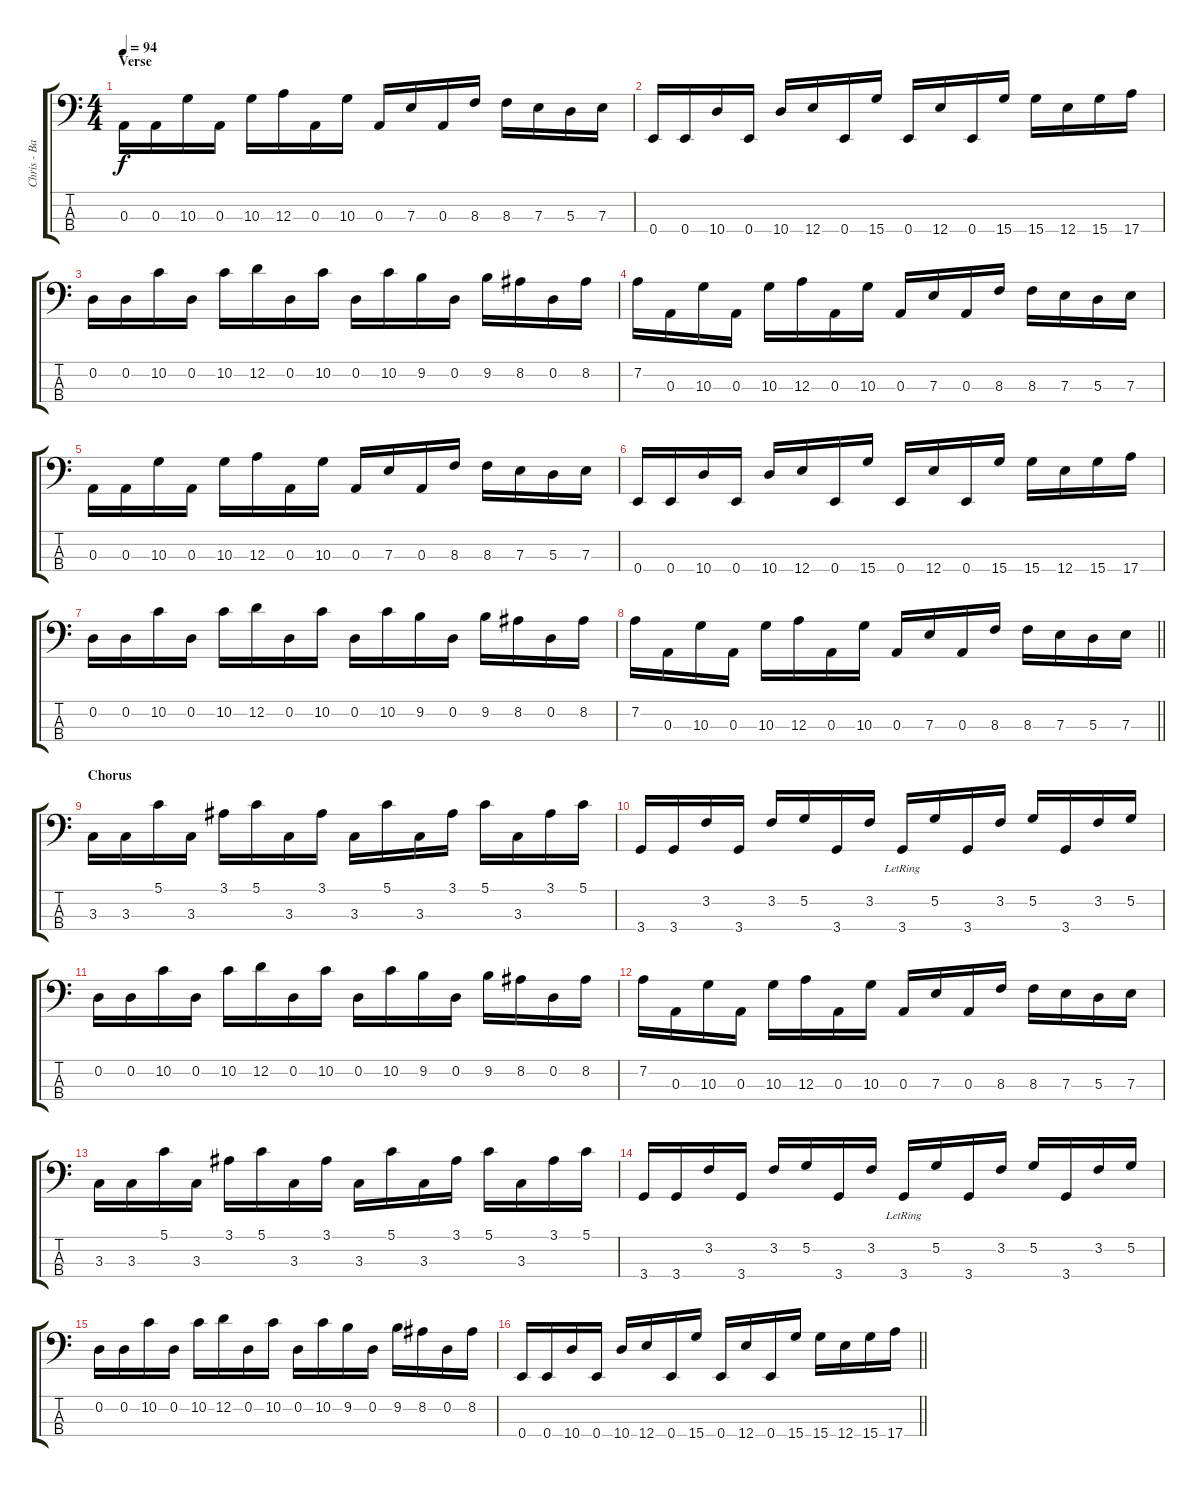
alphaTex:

\track ("Chris - Bass" "Chris - Ba") {instrument electricbassfinger}
\staff {score tabs}
\tuning (G2 D2 A1 E1) {hide}
\ts (4 4)
\section ("" "Verse")
\tempo 94
\clef f4
\ks c
0.3.16{dy f} 0.3.16 10.3.16 0.3.16 10.3.16 12.3.16 0.3.16 10.3.16 0.3.16 7.3.16 0.3.16 8.3.16 8.3.16 7.3.16 5.3.16 7.3.16 |
0.4.16 0.4.16 10.4.16 0.4.16 10.4.16 12.4.16 0.4.16 15.4.16 0.4.16 12.4.16 0.4.16 15.4.16 15.4.16 12.4.16 15.4.16 17.4.16 |
0.2.16 0.2.16 10.2.16 0.2.16 10.2.16 12.2.16 0.2.16 10.2.16 0.2.16 10.2.16 9.2.16 0.2.16 9.2.16 8.2.16 0.2.16 8.2.16 |
7.2.16 0.3.16 10.3.16 0.3.16 10.3.16 12.3.16 0.3.16 10.3.16 0.3.16 7.3.16 0.3.16 8.3.16 8.3.16 7.3.16 5.3.16 7.3.16 |
0.3.16 0.3.16 10.3.16 0.3.16 10.3.16 12.3.16 0.3.16 10.3.16 0.3.16 7.3.16 0.3.16 8.3.16 8.3.16 7.3.16 5.3.16 7.3.16 |
0.4.16 0.4.16 10.4.16 0.4.16 10.4.16 12.4.16 0.4.16 15.4.16 0.4.16 12.4.16 0.4.16 15.4.16 15.4.16 12.4.16 15.4.16 17.4.16 |
0.2.16 0.2.16 10.2.16 0.2.16 10.2.16 12.2.16 0.2.16 10.2.16 0.2.16 10.2.16 9.2.16 0.2.16 9.2.16 8.2.16 0.2.16 8.2.16 |
\barLineRight lightlight
7.2.16 0.3.16 10.3.16 0.3.16 10.3.16 12.3.16 0.3.16 10.3.16 0.3.16 7.3.16 0.3.16 8.3.16 8.3.16 7.3.16 5.3.16 7.3.16 |
\section ("" "Chorus")
3.3.16 3.3.16 5.1.16 3.3.16 3.1.16 5.1.16 3.3.16 3.1.16 3.3.16 5.1.16 3.3.16 3.1.16 5.1.16 3.3.16 3.1.16 5.1.16 |
3.4.16 3.4.16 3.2.16 3.4.16 3.2.16 5.2.16 3.4.16 3.2.16 3.4{lr}.16 5.2.16 3.4.16 3.2.16 5.2.16 3.4.16 3.2.16 5.2.16 |
0.2.16 0.2.16 10.2.16 0.2.16 10.2.16 12.2.16 0.2.16 10.2.16 0.2.16 10.2.16 9.2.16 0.2.16 9.2.16 8.2.16 0.2.16 8.2.16 |
7.2.16 0.3.16 10.3.16 0.3.16 10.3.16 12.3.16 0.3.16 10.3.16 0.3.16 7.3.16 0.3.16 8.3.16 8.3.16 7.3.16 5.3.16 7.3.16 |
3.3.16 3.3.16 5.1.16 3.3.16 3.1.16 5.1.16 3.3.16 3.1.16 3.3.16 5.1.16 3.3.16 3.1.16 5.1.16 3.3.16 3.1.16 5.1.16 |
3.4.16 3.4.16 3.2.16 3.4.16 3.2.16 5.2.16 3.4.16 3.2.16 3.4{lr}.16 5.2.16 3.4.16 3.2.16 5.2.16 3.4.16 3.2.16 5.2.16 |
0.2.16 0.2.16 10.2.16 0.2.16 10.2.16 12.2.16 0.2.16 10.2.16 0.2.16 10.2.16 9.2.16 0.2.16 9.2.16 8.2.16 0.2.16 8.2.16 |
\barLineRight lightlight
0.4.16 0.4.16 10.4.16 0.4.16 10.4.16 12.4.16 0.4.16 15.4.16 0.4.16 12.4.16 0.4.16 15.4.16 15.4.16 12.4.16 15.4.16 17.4.16
